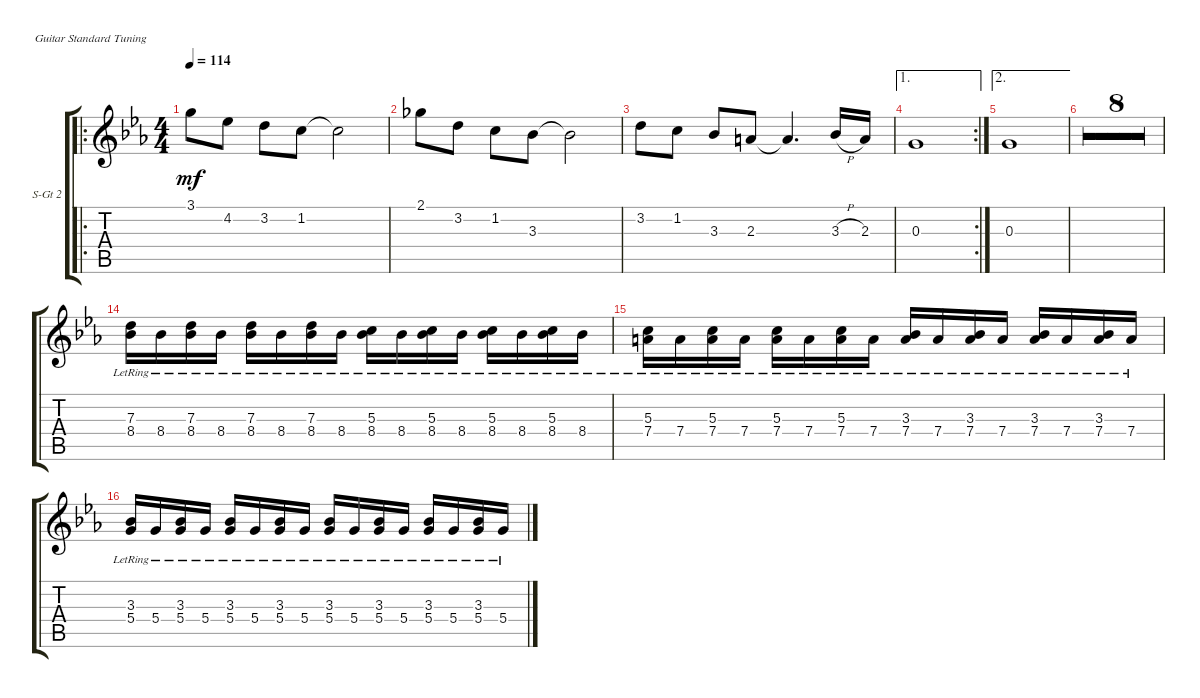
\defaultSystemsLayout 4
\bracketExtendMode groupsimilarinstruments
\firstSystemTrackNameOrientation horizontal
\otherSystemsTrackNameOrientation horizontal
\track ("Steel Guitar" "S-Gt 2") {multiBarRest instrument acousticguitarsteel}
\staff {score tabs}
\tuning (E4 B3 G3 D3 A2 E2)
\ro
\ts (4 4)
\tempo 114
\clef g2
\ks cminor
3.1.8{dy mf} 4.2.8 3.2.8 1.2.8 1.2{t}.2 |
2.1.8 3.2.8 1.2.8 3.3.8 3.3{t}.2 |
3.2.8 1.2.8 3.3.8 2.3.8 2.3{t}.4{d} 3.3{h}.16 2.3.16 |
\ae 1
\rc 2
0.3.1 |
\ae 2
0.3.1 |
r.1 |
r.1 |
r.1 |
r.1 |
r.1 |
r.1 |
r.1 |
r.1 |
(7.3{lr} 8.4{lr}).16 8.4{lr}.16 (7.3{lr} 8.4{lr}).16 8.4{lr}.16 (7.3{lr} 8.4{lr}).16 8.4{lr}.16 (7.3{lr} 8.4{lr}).16 8.4{lr}.16 (5.3{lr} 8.4{lr}).16 8.4{lr}.16 (5.3{lr} 8.4{lr}).16 8.4{lr}.16 (5.3{lr} 8.4{lr}).16 8.4{lr}.16 (5.3{lr} 8.4{lr}).16 8.4{lr}.16 |
(7.4{lr} 5.3{lr}).16 7.4{lr}.16 (5.3{lr} 7.4{lr}).16 7.4{lr}.16 (5.3{lr} 7.4{lr}).16 7.4{lr}.16 (5.3{lr} 7.4{lr}).16 7.4{lr}.16 (3.3{lr} 7.4{lr}).16 7.4{lr}.16 (3.3{lr} 7.4{lr}).16 7.4{lr}.16 (3.3{lr} 7.4{lr}).16 7.4{lr}.16 (3.3{lr} 7.4{lr}).16 7.4{lr}.16 |
(3.3{lr} 5.4{lr}).16 5.4{lr}.16 (3.3{lr} 5.4{lr}).16 5.4{lr}.16 (3.3{lr} 5.4{lr}).16 5.4{lr}.16 (3.3{lr} 5.4{lr}).16 5.4{lr}.16 (3.3{lr} 5.4{lr}).16 5.4{lr}.16 (3.3{lr} 5.4{lr}).16 5.4{lr}.16 (3.3{lr} 5.4{lr}).16 5.4{lr}.16 (3.3{lr} 5.4{lr}).16 5.4{lr}.16
